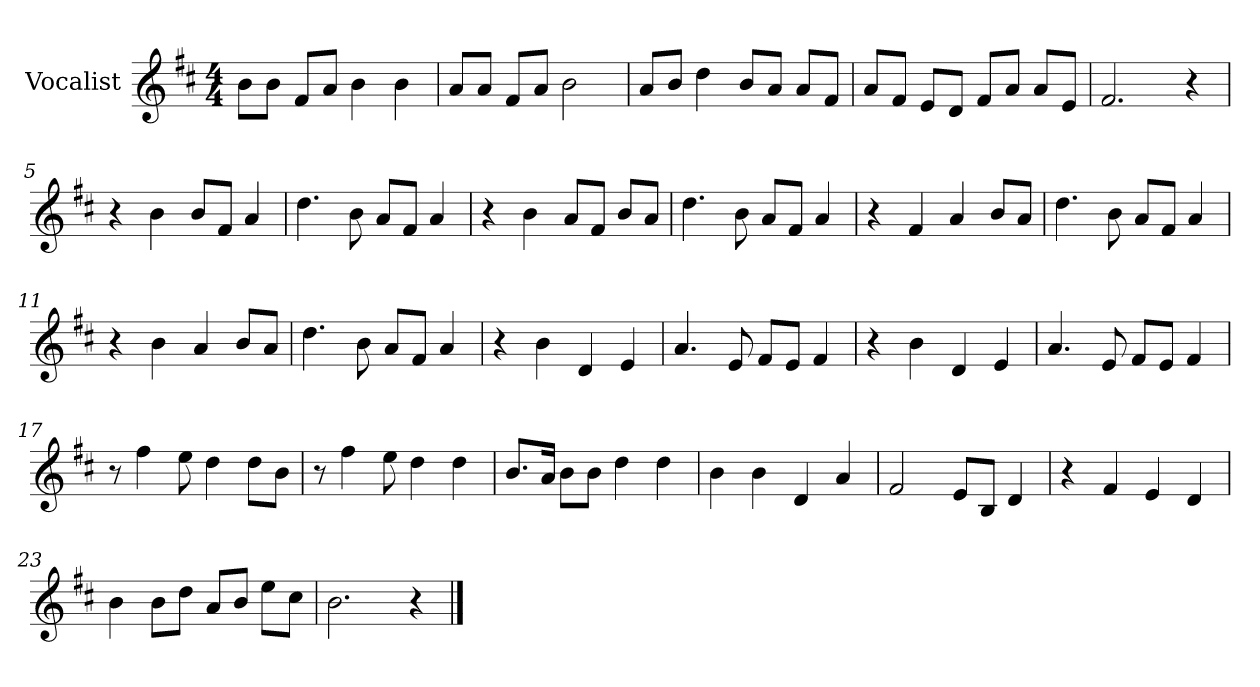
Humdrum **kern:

**kern
*part1
*staff1
*I"Vocalist
*k[f#c#]
*D:
*M4/4
=
8bL
8bJ
8f#L
8aJ
4b
4b
=1
8aL
8aJ
8f#L
8aJ
2b
=2
8aL
8bJ
4dd
8bL
8aJ
8aL
8f#J
=3
8aL
8f#J
8eL
8dJ
8f#L
8aJ
8aL
8eJ
=4
2.f#
4r
=5
4r
4b
8bL
8f#J
4a
=6
4.dd
8b
8aL
8f#J
4a
=7
4r
4b
8aL
8f#J
8bL
8aJ
=8
4.dd
8b
8aL
8f#J
4a
=9
4r
4f#
4a
8bL
8aJ
=10
4.dd
8b
8aL
8f#J
4a
=11
4r
4b
4a
8bL
8aJ
=12
4.dd
8b
8aL
8f#J
4a
=13
4r
4b
4d
4e
=14
4.a
8e
8f#L
8eJ
4f#
=15
4r
4b
4d
4e
=16
4.a
8e
8f#L
8eJ
4f#
=17
8r
4ff#
8ee
4dd
8ddL
8bJ
=18
8r
4ff#
8ee
4dd
4dd
=19
8.bL
16aJk
8bL
8bJ
4dd
4dd
=20
4b
4b
4d
4a
=21
2f#
8eL
8BJ
4d
=22
4r
4f#
4e
4d
=23
4b
8bL
8ddJ
8aL
8bJ
8eeL
8cc#J
=24
2.b
4r
==
*-
